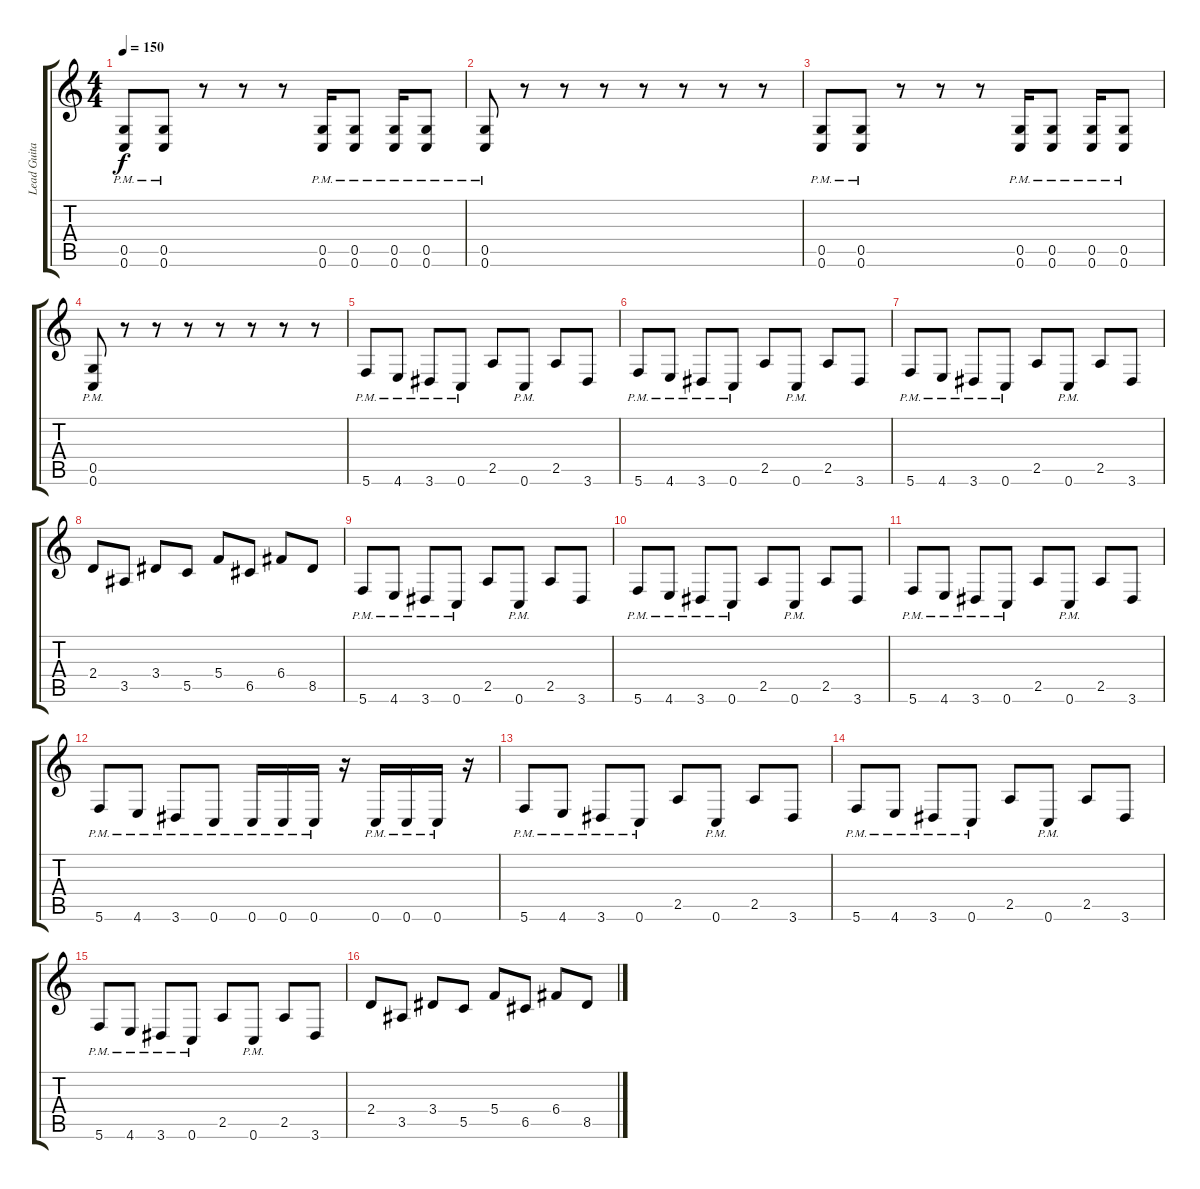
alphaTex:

\track ("Lead Guitar" "Lead Guita") {instrument distortionguitar}
\staff {score tabs}
\tuning (D4 A3 F3 C3 G2 C2) {hide}
\ts (4 4)
\tempo 150
\clef g2
\ks c
(0.5{pm} 0.6{pm}).8{dy f} (0.5{pm} 0.6{pm}).8 r.8 r.8 r.8 (0.5{pm} 0.6{pm}).16 (0.5{pm} 0.6{pm}).8 (0.5{pm} 0.6{pm}).16 (0.5{pm} 0.6{pm}).8 |
(0.5{pm} 0.6{pm}).8 r.8 r.8 r.8 r.8 r.8 r.8 r.8 |
(0.5{pm} 0.6{pm}).8 (0.5{pm} 0.6{pm}).8 r.8 r.8 r.8 (0.5{pm} 0.6{pm}).16 (0.5{pm} 0.6{pm}).8 (0.5{pm} 0.6{pm}).16 (0.5{pm} 0.6{pm}).8 |
(0.5{pm} 0.6{pm}).8 r.8 r.8 r.8 r.8 r.8 r.8 r.8 |
5.6{pm}.8 4.6{pm}.8 3.6{pm}.8 0.6{pm}.8 2.5.8 0.6{pm}.8 2.5.8 3.6.8 |
5.6{pm}.8 4.6{pm}.8 3.6{pm}.8 0.6{pm}.8 2.5.8 0.6{pm}.8 2.5.8 3.6.8 |
5.6{pm}.8 4.6{pm}.8 3.6{pm}.8 0.6{pm}.8 2.5.8 0.6{pm}.8 2.5.8 3.6.8 |
2.4.8 3.5.8 3.4.8 5.5.8 5.4.8 6.5.8 6.4.8 8.5.8 |
5.6{pm}.8 4.6{pm}.8 3.6{pm}.8 0.6{pm}.8 2.5.8 0.6{pm}.8 2.5.8 3.6.8 |
5.6{pm}.8 4.6{pm}.8 3.6{pm}.8 0.6{pm}.8 2.5.8 0.6{pm}.8 2.5.8 3.6.8 |
5.6{pm}.8 4.6{pm}.8 3.6{pm}.8 0.6{pm}.8 2.5.8 0.6{pm}.8 2.5.8 3.6.8 |
5.6{pm}.8 4.6{pm}.8 3.6{pm}.8 0.6{pm}.8 0.6{pm}.16 0.6{pm}.16 0.6{pm}.16 r.16 0.6{pm}.16 0.6{pm}.16 0.6{pm}.16 r.16 |
5.6{pm}.8 4.6{pm}.8 3.6{pm}.8 0.6{pm}.8 2.5.8 0.6{pm}.8 2.5.8 3.6.8 |
5.6{pm}.8 4.6{pm}.8 3.6{pm}.8 0.6{pm}.8 2.5.8 0.6{pm}.8 2.5.8 3.6.8 |
5.6{pm}.8 4.6{pm}.8 3.6{pm}.8 0.6{pm}.8 2.5.8 0.6{pm}.8 2.5.8 3.6.8 |
2.4.8 3.5.8 3.4.8 5.5.8 5.4.8 6.5.8 6.4.8 8.5.8
